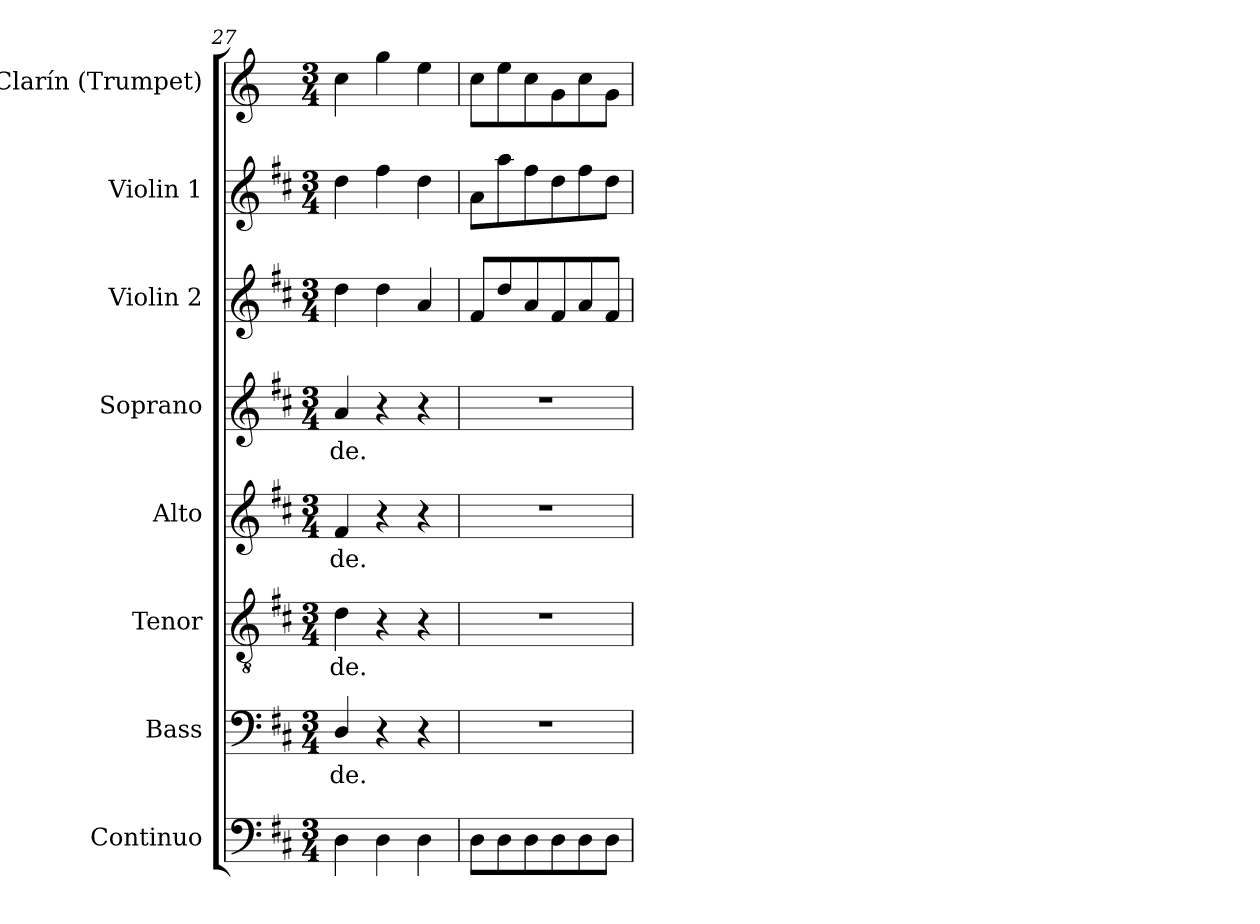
**kern	**kern	**text	**kern	**text	**kern	**text	**kern	**text	**kern	**kern	**kern
*part8	*part7	*part7	*part6	*part6	*part5	*part5	*part4	*part4	*part3	*part2	*part1
*staff8	*staff7	*staff7	*staff6	*staff6	*staff5	*staff5	*staff4	*staff4	*staff3	*staff2	*staff1
*I"Continuo	*I"Bass	*	*I"Tenor	*	*I"Alto	*	*I"Soprano	*	*I"Violin 2	*I"Violin 1	*I"Clarín (Trumpet)
*I'Cont.	*I'B.	*	*I'T.	*	*I'A.	*	*I'S.	*	*I'Vln. 2	*I'Vln. 1	*I'Tpt.
*clefF4	*clefF4	*	*clefGv2	*	*clefG2	*	*clefG2	*	*clefG2	*clefG2	*clefG2
*	*	*	*ITrd7c12	*	*	*	*	*	*	*	*ITrd-1c-2
*k[f#c#]	*k[f#c#]	*	*k[f#c#]	*	*k[f#c#]	*	*k[f#c#]	*	*k[f#c#]	*k[f#c#]	*k[f#c#]
*D:	*D:	*	*D:	*	*D:	*	*D:	*	*D:	*D:	*D:
*M3/4	*M3/4	*	*M3/4	*	*M3/4	*	*M3/4	*	*M3/4	*M3/4	*M3/4
=27	=27	=27	=27	=27	=27	=27	=27	=27	=27	=27	=27
!	!	!LO:LY:b:color=#000000	!	!	!	!	!	!	!	!	!
!	!	!	!	!LO:LY:b:color=#000000	!	!	!	!	!	!	!
!	!	!	!	!	!	!LO:LY:b:color=#000000	!	!	!	!	!
!	!	!	!	!	!	!	!	!LO:LY:b:color=#000000	!	!	!
4Di\	4Di/	-de.	4Di\	-de.	4f#i/	-de.	4ai/	-de.	4ddi\	4ddi\	4ddi\
4Di\	4r	.	4r	.	4r	.	4r	.	4ddi\	4ff#i\	4aai\
4Di\	4r	.	4r	.	4r	.	4r	.	4ai/	4ddi\	4ff#i\
=28	=28	=28	=28	=28	=28	=28	=28	=28	=28	=28	=28
!	!LO:N:vis=1	!	!LO:N:vis=1	!	!LO:N:vis=1	!	!LO:N:vis=1	!	!	!	!
8Di\L	2.r	.	2.r	.	2.r	.	2.r	.	8f#i/L	8ai\L	8ddi\L
8Di\	.	.	.	.	.	.	.	.	8ddi/	8aai\	8ff#i\
8Di\	.	.	.	.	.	.	.	.	8ai/	8ff#i\	8ddi\
8Di\	.	.	.	.	.	.	.	.	8f#i/	8ddi\	8ai\
8Di\	.	.	.	.	.	.	.	.	8ai/	8ff#i\	8ddi\
8Di\J	.	.	.	.	.	.	.	.	8f#i/J	8ddi\J	8ai\J
=	=	=	=	=	=	=	=	=	=	=	=
*-	*-	*-	*-	*-	*-	*-	*-	*-	*-	*-	*-
